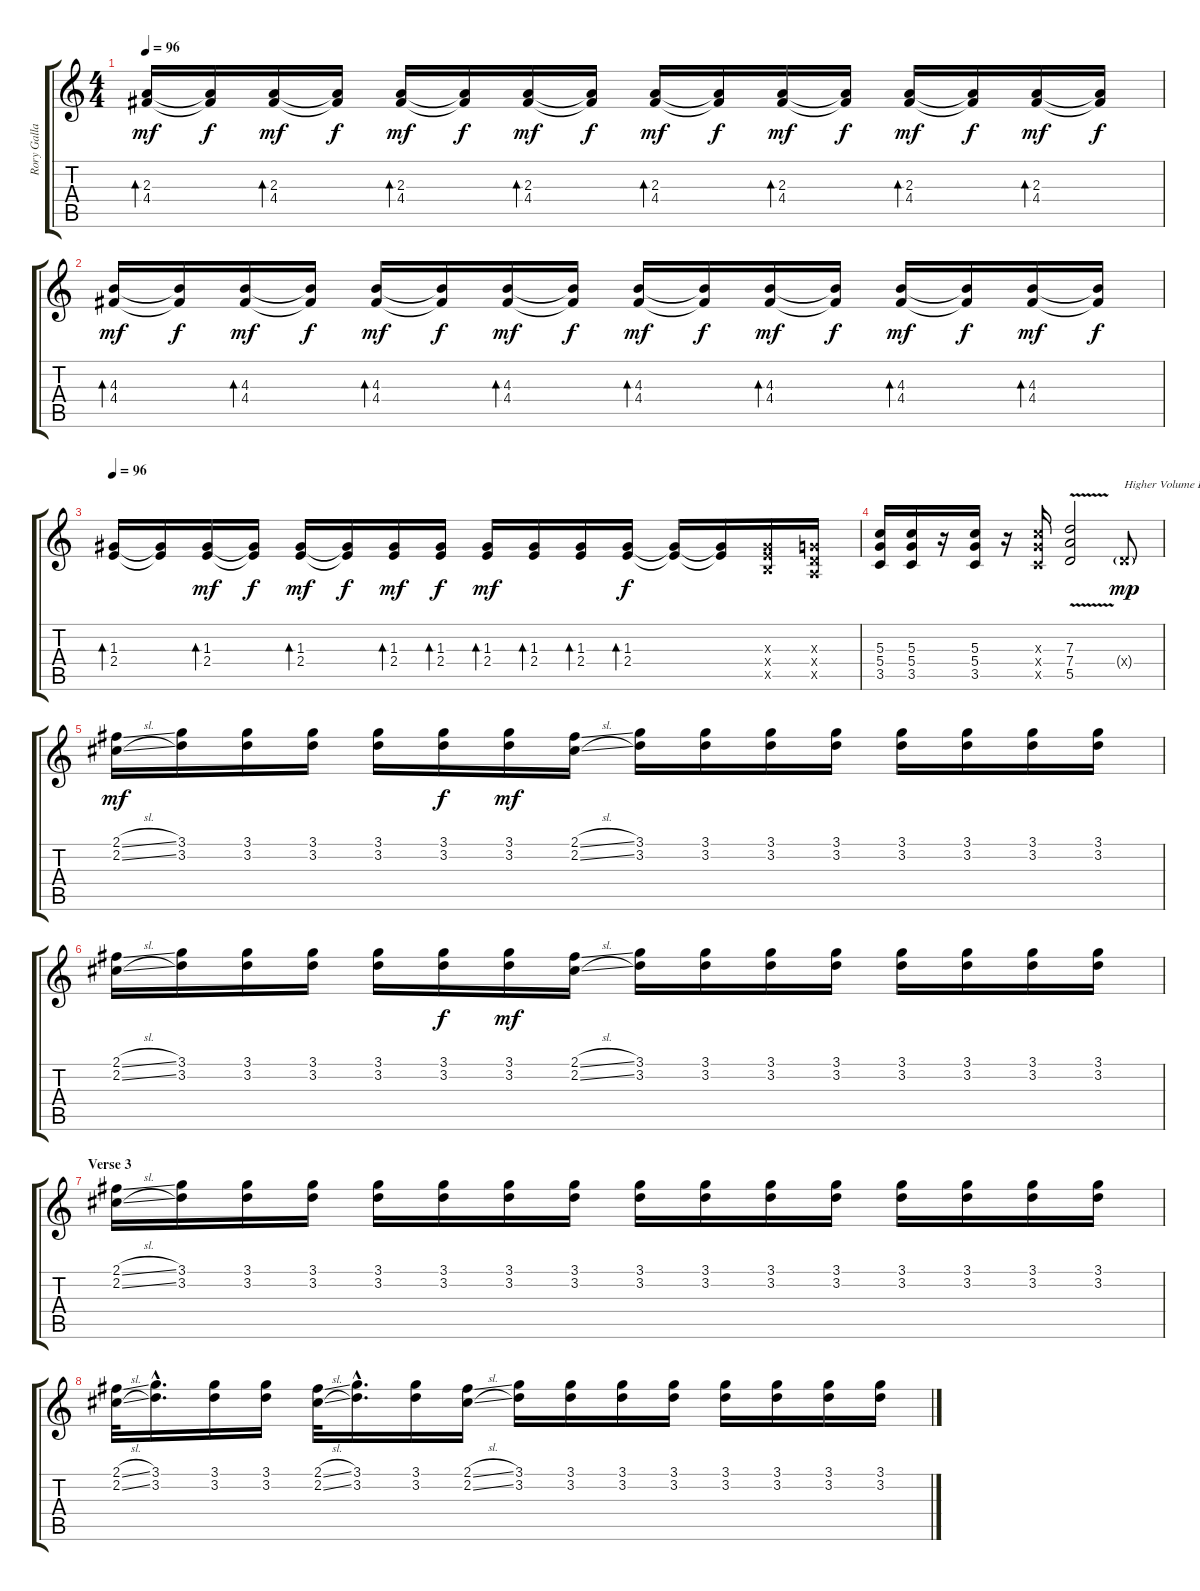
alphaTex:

\track ("Rory Gallagher (For Sound)" "Rory Galla") {instrument distortionguitar}
\staff {score tabs}
\tuning (E4 B3 G3 D3 A2 D2) {hide}
\ts (4 4)
\tempo 96
\clef g2
\ks c
(2.3 4.4).16{bd 60 dy mf} (2.3{t} 4.4{t}).16{dy f} (2.3 4.4).16{bd 60 dy mf} (2.3{t} 4.4{t}).16{dy f} (2.3 4.4).16{bd 60 dy mf} (2.3{t} 4.4{t}).16{dy f} (2.3 4.4).16{bd 60 dy mf} (2.3{t} 4.4{t}).16{dy f} (2.3 4.4).16{bd 60 dy mf} (2.3{t} 4.4{t}).16{dy f} (2.3 4.4).16{bd 60 dy mf} (2.3{t} 4.4{t}).16{dy f} (2.3 4.4).16{bd 60 dy mf} (2.3{t} 4.4{t}).16{dy f} (2.3 4.4).16{bd 60 dy mf} (2.3{t} 4.4{t}).16{dy f} |
(4.3 4.4).16{bd 60 dy mf} (4.3{t} 4.4{t}).16{dy f} (4.3 4.4).16{bd 60 dy mf} (4.3{t} 4.4{t}).16{dy f} (4.3 4.4).16{bd 60 dy mf} (4.3{t} 4.4{t}).16{dy f} (4.3 4.4).16{bd 60 dy mf} (4.3{t} 4.4{t}).16{dy f} (4.3 4.4).16{bd 60 dy mf} (4.3{t} 4.4{t}).16{dy f} (4.3 4.4).16{bd 60 dy mf} (4.3{t} 4.4{t}).16{dy f} (4.3 4.4).16{bd 60 dy mf} (4.3{t} 4.4{t}).16{dy f} (4.3 4.4).16{bd 60 dy mf} (4.3{t} 4.4{t}).16{dy f} |
\tempo 96
(1.3 2.4).16{bd 60} (1.3{t} 2.4{t}).16 (1.3 2.4).16{bd 60 dy mf} (1.3{t} 2.4{t}).16{dy f} (1.3 2.4).16{bd 60 dy mf} (1.3{t} 2.4{t}).16{dy f} (1.3 2.4).16{bd 60 dy mf} (1.3 2.4).16{bd 60 dy f} (1.3 2.4).16{bd 60 dy mf} (1.3 2.4).16{bd 60} (1.3 2.4).16{bd 60} (1.3 2.4).16{bd 60 dy f} (1.3{t} 2.4{t}).16 (1.3{t} 2.4{t}).16 (1.3{x} 2.4{x} 2.5{x}).16 (0.3{x} 0.4{x} 0.5{x}).16 |
(5.3 5.4 3.5).16 (5.3 5.4 3.5).16 r.16 (5.3 5.4 3.5).16 r.16 (5.3{x} 5.4{x} 3.5{x}).16 (7.3{v} 7.4 5.5).2 0.4{g x}.8{txt "Higher Volume Distortion" dy mp volume 11} |
(2.1{sl} 2.2{sl}).16{dy mf} (3.1 3.2).16 (3.1 3.2).16 (3.1 3.2).16 (3.1 3.2).16 (3.1 3.2).16{dy f} (3.1 3.2).16{dy mf} (2.1{sl} 2.2{sl}).16 (3.1 3.2).16 (3.1 3.2).16 (3.1 3.2).16 (3.1 3.2).16 (3.1 3.2).16 (3.1 3.2).16 (3.1 3.2).16 (3.1 3.2).16 |
(2.1{sl} 2.2{sl}).16 (3.1 3.2).16 (3.1 3.2).16 (3.1 3.2).16 (3.1 3.2).16 (3.1 3.2).16{dy f} (3.1 3.2).16{dy mf} (2.1{sl} 2.2{sl}).16 (3.1 3.2).16 (3.1 3.2).16 (3.1 3.2).16 (3.1 3.2).16 (3.1 3.2).16 (3.1 3.2).16 (3.1 3.2).16 (3.1 3.2).16 |
\section ("" "Verse 3")
(2.1{sl} 2.2{sl}).16 (3.1 3.2).16 (3.1 3.2).16 (3.1 3.2).16 (3.1 3.2).16 (3.1 3.2).16 (3.1 3.2).16 (3.1 3.2).16 (3.1 3.2).16 (3.1 3.2).16 (3.1 3.2).16 (3.1 3.2).16 (3.1 3.2).16 (3.1 3.2).16 (3.1 3.2).16 (3.1 3.2).16 |
(2.1{sl} 2.2{sl}).32 (3.1{hac} 3.2{hac}).16{d} (3.1 3.2).16 (3.1 3.2).16 (2.1{sl} 2.2{sl}).32 (3.1{hac} 3.2{hac}).16{d} (3.1 3.2).16 (2.1{sl} 2.2{sl}).16 (3.1 3.2).16 (3.1 3.2).16 (3.1 3.2).16 (3.1 3.2).16 (3.1 3.2).16 (3.1 3.2).16 (3.1 3.2).16 (3.1 3.2).16
